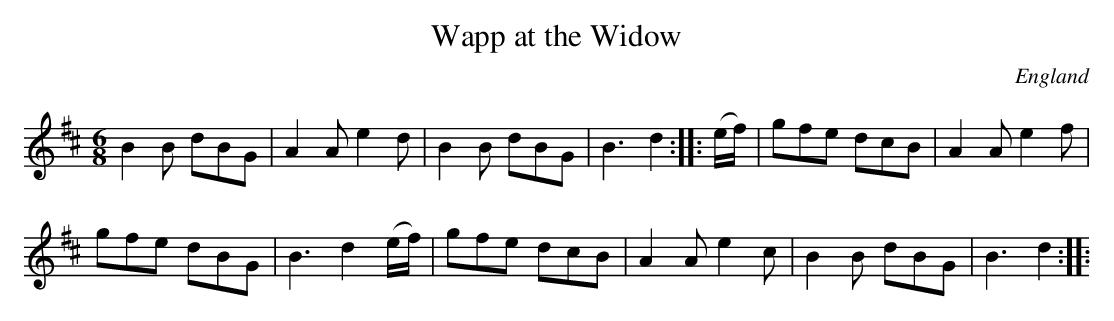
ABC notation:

X:1
T:Wapp at the Widow
L:1/8
M:6/8
O:England
K:D
B2B dBG | A2A e2d | B2B dBG | B3 d2 :: \
(e/f/) | \
gfe dcB | A2A e2f |!gfe dBG | B3 d2(e/f/) | gfe dcB | A2A e2c | B2B dBG | B3 d2 ::
